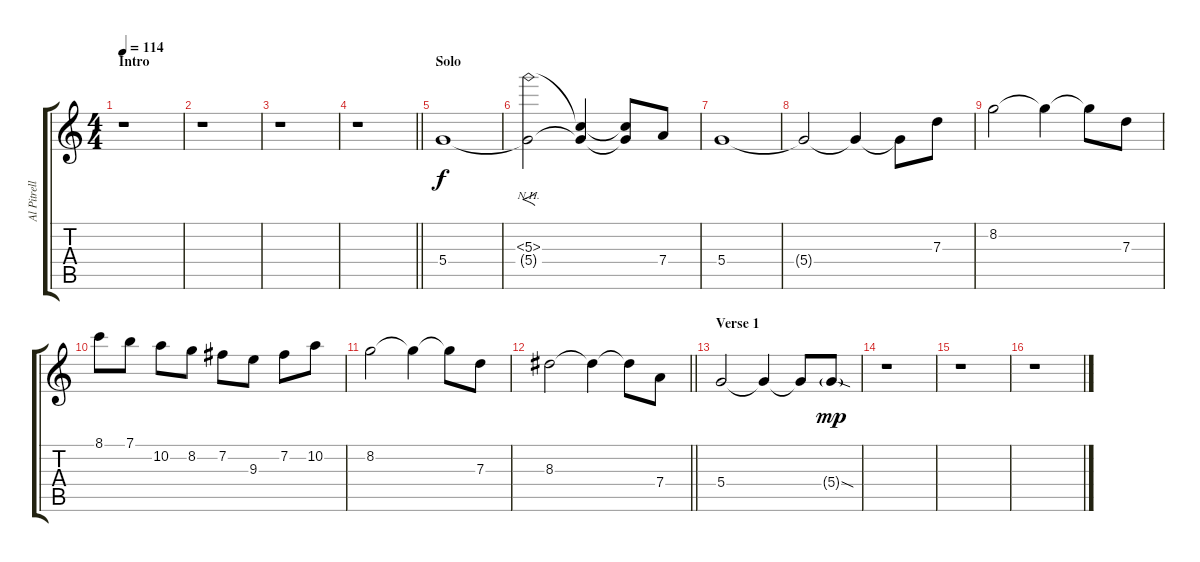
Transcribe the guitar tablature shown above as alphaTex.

\track ("Al Pitrelli" "Al Pitrell") {instrument distortionguitar}
\staff {score tabs}
\tuning (E4 B3 G3 D3 A2 E2) {hide}
\ts (4 4)
\section ("" "Intro")
\tempo 114
\clef g2
\ks c
r.1{dy f instrument distortionguitar} |
r.1 |
r.1 |
\barLineRight lightlight
r.1 |
\section ("" "Solo")
5.4.1 |
(5.3{nh} 5.4{t}).2{f} (5.3{t} 5.4{t}).4 (5.3{t} 5.4{t}).8 7.4.8 |
5.4.1 |
5.4{t}.2 5.4{t}.4 5.4{t}.8 7.3.8 |
8.2.2 8.2{t}.4 8.2{t}.8 7.3.8 |
8.1.8 7.1.8 10.2.8 8.2.8 7.2.8 9.3.8 7.2.8 10.2.8 |
8.2.2 8.2{t}.4 8.2{t}.8 7.3.8 |
\barLineRight lightlight
8.3.2 8.3{t}.4 8.3{t}.8 7.4.8 |
\section ("" "Verse 1")
5.4.2 5.4{t}.4 5.4{t}.8 5.4{sod g}.8{dy mp} |
r.1 |
r.1 |
r.1
